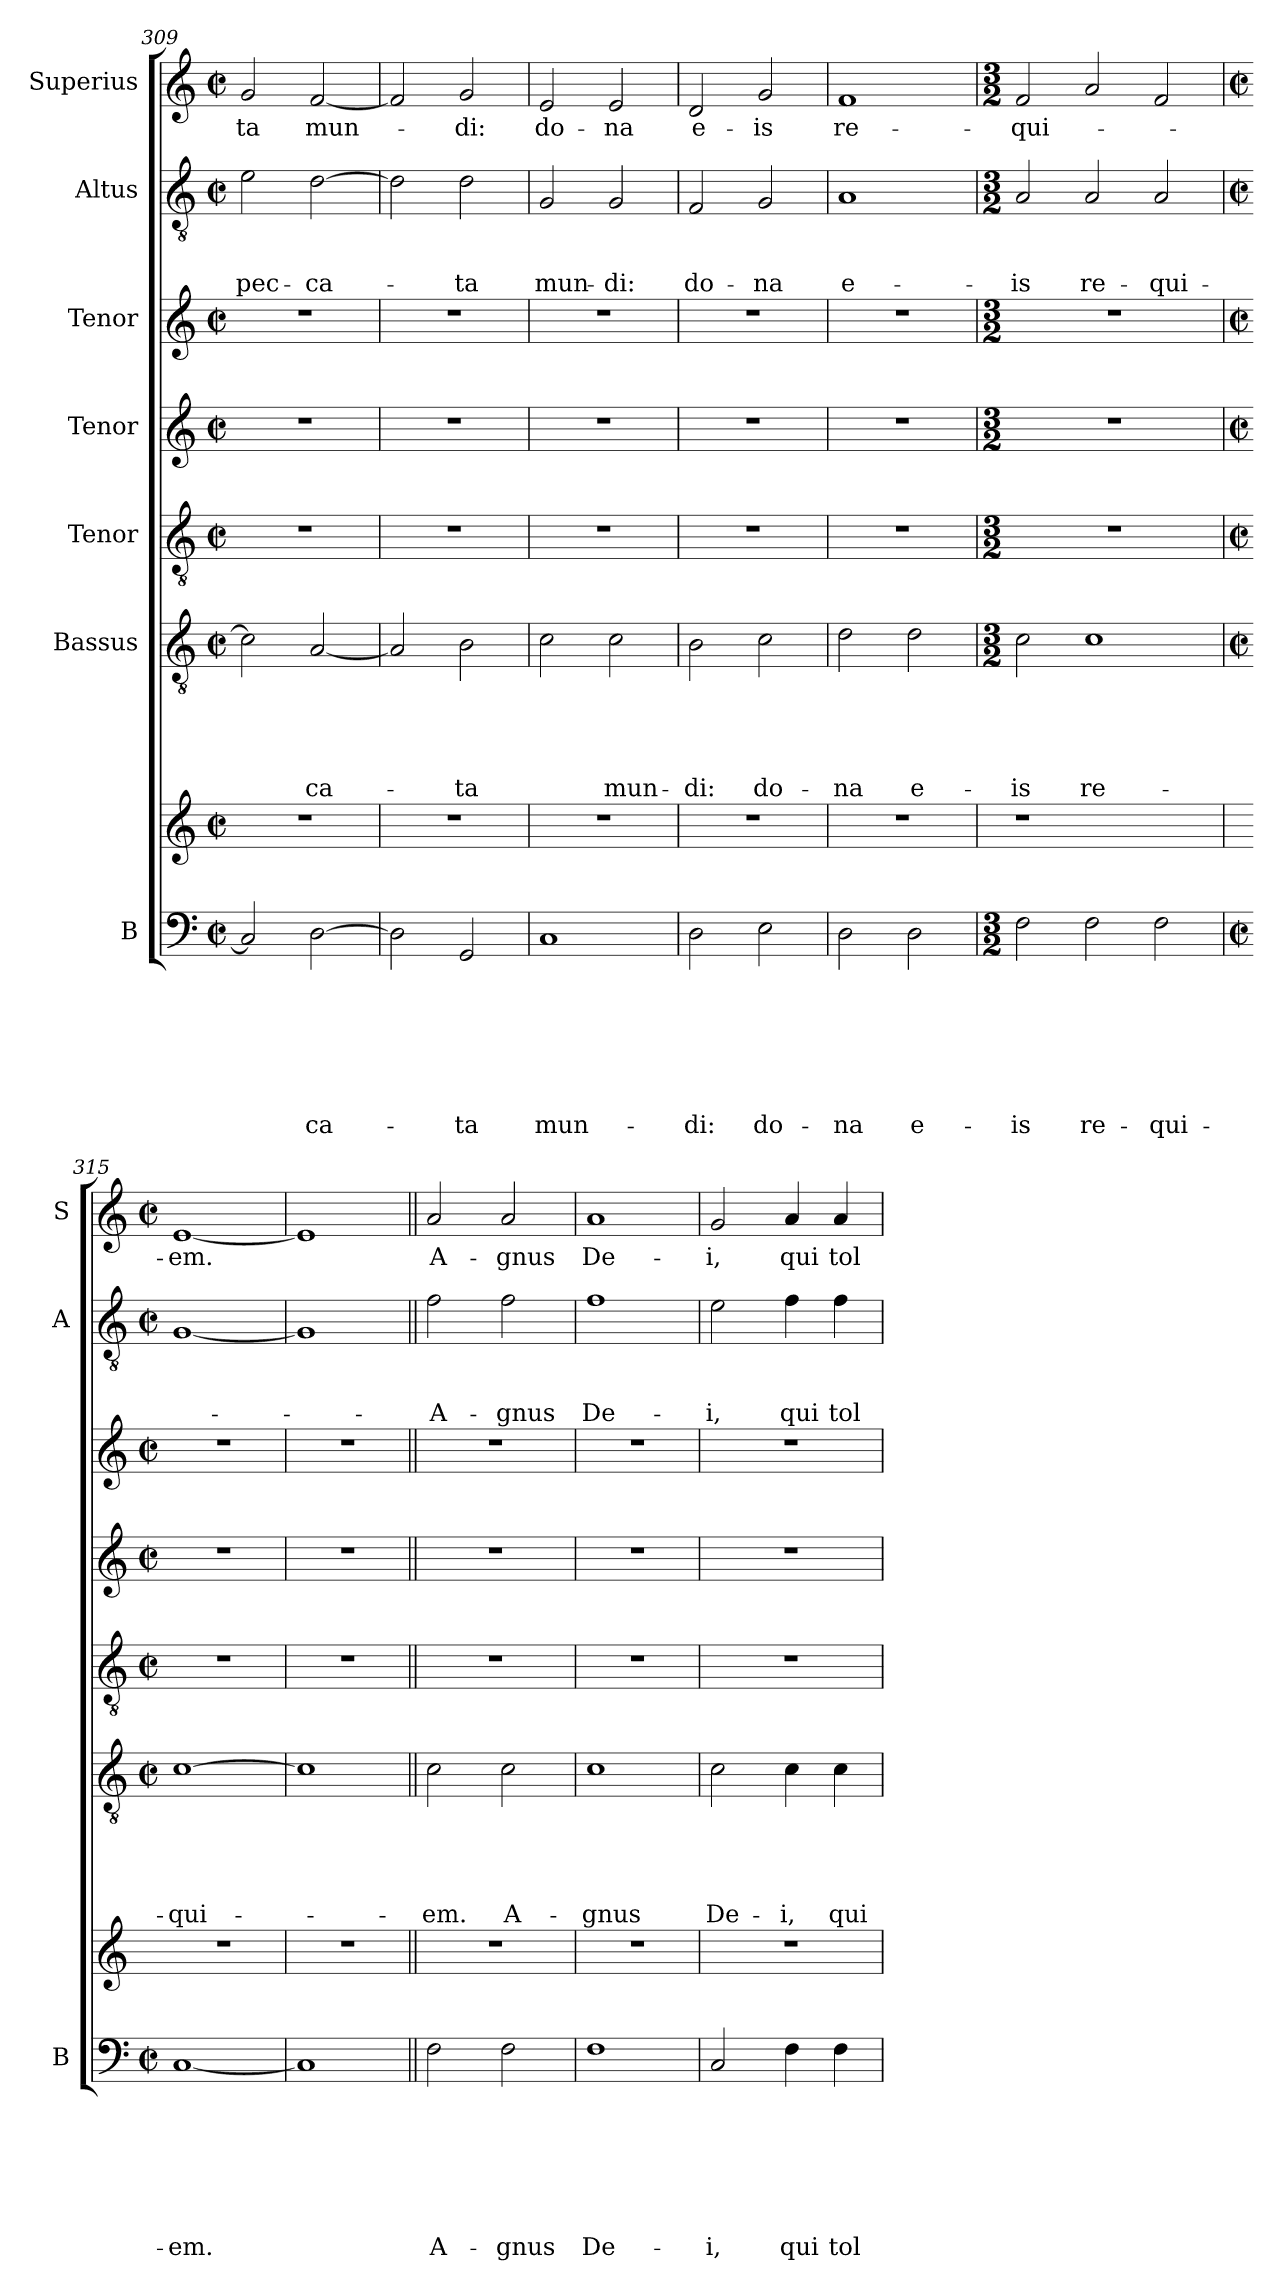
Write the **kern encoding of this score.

**kern	**text	**text	**text	**text	**text	**text	**text	**kern	**kern	**text	**text	**text	**text	**text	**kern	**kern	**kern	**kern	**text	**text	**text	**kern	**text
*part8	*part8	*part8	*part8	*part8	*part8	*part8	*part8	*part7	*part6	*part6	*part6	*part6	*part6	*part6	*part5	*part4	*part3	*part2	*part2	*part2	*part2	*part1	*part1
*staff8	*staff8	*staff8	*staff8	*staff8	*staff8	*staff8	*staff8	*staff7	*staff6	*staff6	*staff6	*staff6	*staff6	*staff6	*staff5	*staff4	*staff3	*staff2	*staff2	*staff2	*staff2	*staff1	*staff1
*I"B	*	*	*	*	*	*	*	*	*I"Bassus	*	*	*	*	*	*I"Tenor	*I"Tenor	*I"Tenor	*I"Altus	*	*	*	*I"Superius	*
*I'B	*	*	*	*	*	*	*	*	*	*	*	*	*	*	*	*	*	*I'A	*	*	*	*I'S	*
*clefF4	*	*	*	*	*	*	*	*clefG2	*clefGv2	*	*	*	*	*	*clefGv2	*clefG2	*clefG2	*clefGv2	*	*	*	*clefG2	*
*k[]	*	*	*	*	*	*	*	*k[]	*k[]	*	*	*	*	*	*k[]	*k[]	*k[]	*k[]	*	*	*	*k[]	*
*C:	*	*	*	*	*	*	*	*C:	*C:	*	*	*	*	*	*C:	*C:	*C:	*C:	*	*	*	*C:	*
*M2/2	*	*	*	*	*	*	*	*M2/2	*M2/2	*	*	*	*	*	*M2/2	*M2/2	*M2/2	*M2/2	*	*	*	*M2/2	*
*met(c|)	*	*	*	*	*	*	*	*met(c|)	*met(c|)	*	*	*	*	*	*met(c|)	*met(c|)	*met(c|)	*met(c|)	*	*	*	*met(c|)	*
=309	=309	=309	=309	=309	=309	=309	=309	=309	=309	=309	=309	=309	=309	=309	=309	=309	=309	=309	=309	=309	=309	=309	=309
!	!	!	!	!	!	!	!	!	!	!	!	!	!	!	!	!	!	!	!	!	!LO:LY:b	!	!LO:LY:b
2C/]	.	.	.	.	.	.	.	1r	2c\]	.	.	.	.	.	1r	1r	1r	2e\	.	.	pec-	2g/	-ta
!	!	!	!	!	!	!	!LO:LY:b	!	!	!	!	!	!	!LO:LY:b	!	!	!	!	!	!	!LO:LY:b	!	!LO:LY:b
[>2D\	.	.	.	.	.	.	-ca-	.	[<2A/	.	.	.	.	-ca-	.	.	.	[>2d\	.	.	-ca-	[<2f/	mun-
=310	=310	=310	=310	=310	=310	=310	=310	=310	=310	=310	=310	=310	=310	=310	=310	=310	=310	=310	=310	=310	=310	=310	=310
2D\]	.	.	.	.	.	.	.	1r	2A/]	.	.	.	.	.	1r	1r	1r	2d\]	.	.	.	2f/]	.
!	!	!	!	!	!	!	!LO:LY:b	!	!	!	!	!	!	!LO:LY:b	!	!	!	!	!	!	!LO:LY:b	!	!LO:LY:b
2GG/	.	.	.	.	.	.	-ta	.	2B\	.	.	.	.	-ta	.	.	.	2d\	.	.	-ta	2g/	-di:
=311	=311	=311	=311	=311	=311	=311	=311	=311	=311	=311	=311	=311	=311	=311	=311	=311	=311	=311	=311	=311	=311	=311	=311
!	!	!	!	!	!	!	!LO:LY:b	!	!	!	!	!	!	!	!	!	!	!	!	!	!LO:LY:b	!	!LO:LY:b
1C	.	.	.	.	.	.	mun-	1r	2c\	.	.	.	.	.	1r	1r	1r	2G/	.	.	mun-	2e/	do-
!	!	!	!	!	!	!	!	!	!	!	!	!	!	!LO:LY:b	!	!	!	!	!	!	!LO:LY:b	!	!LO:LY:b
.	.	.	.	.	.	.	.	.	2c\	.	.	.	.	mun-	.	.	.	2G/	.	.	-di:	2e/	-na
=312	=312	=312	=312	=312	=312	=312	=312	=312	=312	=312	=312	=312	=312	=312	=312	=312	=312	=312	=312	=312	=312	=312	=312
!	!	!	!	!	!	!	!LO:LY:b	!	!	!	!	!	!	!LO:LY:b	!	!	!	!	!	!	!LO:LY:b	!	!LO:LY:b
2D\	.	.	.	.	.	.	-di:	1r	2B\	.	.	.	.	-di:	1r	1r	1r	2F/	.	.	do-	2d/	e-
!	!	!	!	!	!	!	!LO:LY:b	!	!	!	!	!	!	!LO:LY:b	!	!	!	!	!	!	!LO:LY:b	!	!LO:LY:b
2E\	.	.	.	.	.	.	do-	.	2c\	.	.	.	.	do-	.	.	.	2G/	.	.	-na	2g/	-is
=313	=313	=313	=313	=313	=313	=313	=313	=313	=313	=313	=313	=313	=313	=313	=313	=313	=313	=313	=313	=313	=313	=313	=313
!	!	!	!	!	!	!	!LO:LY:b	!	!	!	!	!	!	!LO:LY:b	!	!	!	!	!	!	!LO:LY:b	!	!LO:LY:b
2D\	.	.	.	.	.	.	-na	1r	2d\	.	.	.	.	-na	1r	1r	1r	1A	.	.	e-	1f	re-
!	!	!	!	!	!	!	!LO:LY:b	!	!	!	!	!	!	!LO:LY:b	!	!	!	!	!	!	!	!	!
2D\	.	.	.	.	.	.	e-	.	2d\	.	.	.	.	e-	.	.	.	.	.	.	.	.	.
=314	=314	=314	=314	=314	=314	=314	=314	=314	=314	=314	=314	=314	=314	=314	=314	=314	=314	=314	=314	=314	=314	=314	=314
*M3/2	*	*	*	*	*	*	*	*	*M3/2	*	*	*	*	*	*M3/2	*M3/2	*M3/2	*M3/2	*	*	*	*M3/2	*
!	!	!	!	!	!	!	!LO:LY:b	!	!	!	!	!	!	!LO:LY:b	!	!	!	!	!	!	!LO:LY:b	!	!LO:LY:b
2F\	.	.	.	.	.	.	-is	1r	2c\	.	.	.	.	-is	1.r	1.r	1.r	2A/	.	.	-is	2f/	-qui-
!	!	!	!	!	!	!	!LO:LY:b	!	!	!	!	!	!	!LO:LY:b	!	!	!	!	!	!	!LO:LY:b	!	!
2F\	.	.	.	.	.	.	re-	.	1c	.	.	.	.	re-	.	.	.	2A/	.	.	re-	2a/	.
!	!	!	!	!	!	!	!LO:LY:b	!	!	!	!	!	!	!	!	!	!	!	!	!	!LO:LY:b	!	!
2F\	.	.	.	.	.	.	-qui-	2ryy	.	.	.	.	.	.	.	.	.	2A/	.	.	-qui-	2f/	.
=315	=315	=315	=315	=315	=315	=315	=315	=315	=315	=315	=315	=315	=315	=315	=315	=315	=315	=315	=315	=315	=315	=315	=315
*M2/2	*	*	*	*	*	*	*	*	*M2/2	*	*	*	*	*	*M2/2	*M2/2	*M2/2	*M2/2	*	*	*	*M2/2	*
*met(c|)	*	*	*	*	*	*	*	*	*met(c|)	*	*	*	*	*	*met(c|)	*met(c|)	*met(c|)	*met(c|)	*	*	*	*met(c|)	*
!	!	!	!	!	!	!	!LO:LY:b	!	!	!	!	!	!	!LO:LY:b	!	!	!	!	!	!	!	!	!LO:LY:b
[<1C	.	.	.	.	.	.	-em.	1r	[<1c	.	.	.	.	-qui-	1r	1r	1r	[<1G	.	.	.	[<1e	-em.
!!LO:LB:g=z
=316	=316	=316	=316	=316	=316	=316	=316	=316	=316	=316	=316	=316	=316	=316	=316	=316	=316	=316	=316	=316	=316	=316	=316
1C]	.	.	.	.	.	.	.	1r	1c]	.	.	.	.	.	1r	1r	1r	1G]	.	.	.	1e]	.
=317||	=317||	=317||	=317||	=317||	=317||	=317||	=317||	=317||	=317||	=317||	=317||	=317||	=317||	=317||	=317||	=317||	=317||	=317||	=317||	=317||	=317||	=317||	=317||
!	!	!	!	!	!	!	!LO:LY:b	!	!	!	!	!	!	!LO:LY:b	!	!	!	!	!	!	!LO:LY:b	!	!LO:LY:b
2F\	.	.	.	.	.	.	A-	1r	2c\	.	.	.	.	-em.	1r	1r	1r	2f\	.	.	-A-	2a/	A-
!	!	!	!	!	!	!	!LO:LY:b	!	!	!	!	!	!	!LO:LY:b	!	!	!	!	!	!	!LO:LY:b	!	!LO:LY:b
2F\	.	.	.	.	.	.	-gnus	.	2c\	.	.	.	.	A-	.	.	.	2f\	.	.	-gnus	2a/	-gnus
=318	=318	=318	=318	=318	=318	=318	=318	=318	=318	=318	=318	=318	=318	=318	=318	=318	=318	=318	=318	=318	=318	=318	=318
!	!	!	!	!	!	!	!LO:LY:b	!	!	!	!	!	!	!LO:LY:b	!	!	!	!	!	!	!LO:LY:b	!	!LO:LY:b
1F	.	.	.	.	.	.	De-	1r	1c	.	.	.	.	-gnus	1r	1r	1r	1f	.	.	De-	1a	De-
=319	=319	=319	=319	=319	=319	=319	=319	=319	=319	=319	=319	=319	=319	=319	=319	=319	=319	=319	=319	=319	=319	=319	=319
!	!	!	!	!	!	!	!LO:LY:b	!	!	!	!	!	!	!LO:LY:b	!	!	!	!	!	!	!LO:LY:b	!	!LO:LY:b
2C/	.	.	.	.	.	.	-i,	1r	2c\	.	.	.	.	De-	1r	1r	1r	2e\	.	.	-i,	2g/	-i,
!	!	!	!	!	!	!	!LO:LY:b	!	!	!	!	!	!	!LO:LY:b	!	!	!	!	!	!	!LO:LY:b	!	!LO:LY:b
4F\	.	.	.	.	.	.	qui	.	4c\	.	.	.	.	-i,	.	.	.	4f\	.	.	qui	4a/	qui
!	!	!	!	!	!	!	!LO:LY:b	!	!	!	!	!	!	!LO:LY:b	!	!	!	!	!	!	!LO:LY:b	!	!LO:LY:b
4F\	.	.	.	.	.	.	tol-	.	4c\	.	.	.	.	qui	.	.	.	4f\	.	.	tol-	4a/	tol-
=	=	=	=	=	=	=	=	=	=	=	=	=	=	=	=	=	=	=	=	=	=	=	=
*-	*-	*-	*-	*-	*-	*-	*-	*-	*-	*-	*-	*-	*-	*-	*-	*-	*-	*-	*-	*-	*-	*-	*-
